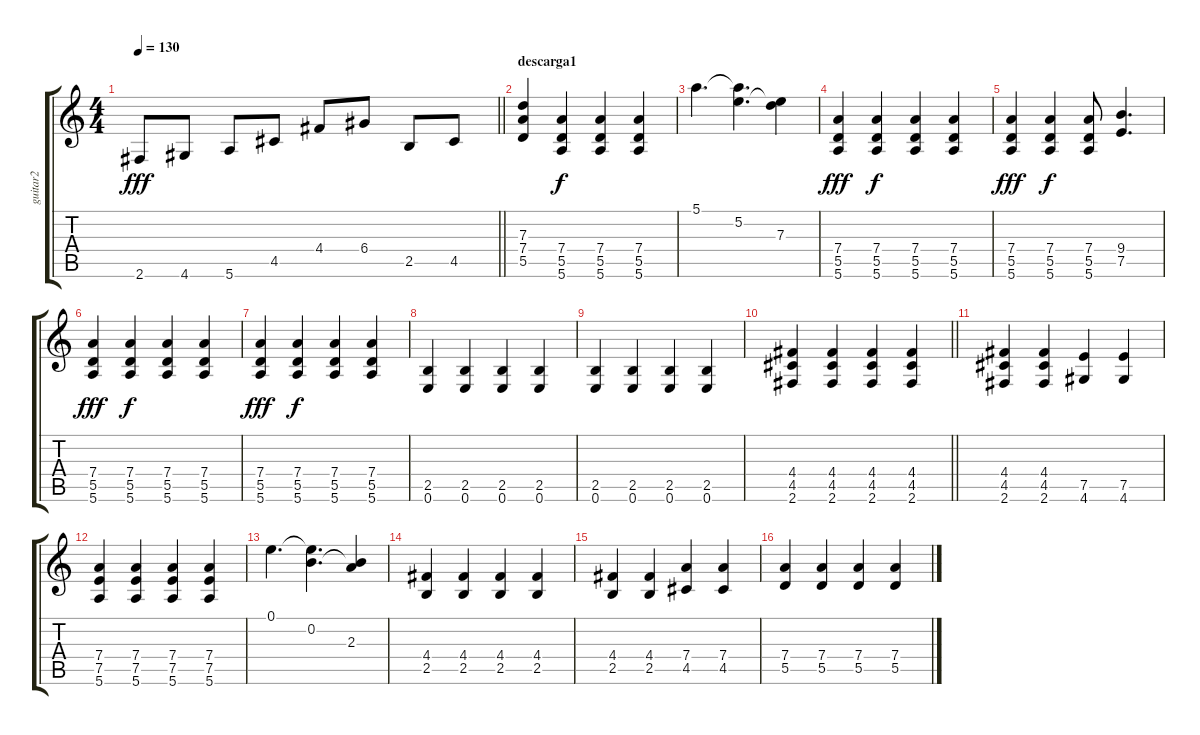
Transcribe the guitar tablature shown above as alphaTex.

\track ("guitar2" "guitar2") {instrument distortionguitar}
\staff {score tabs}
\tuning (E4 B3 G3 D3 A2 E2) {hide}
\ts (4 4)
\tempo 130
\clef g2
\barLineRight lightlight
\ks c
2.6.8{dy fff} 4.6.8 5.6.8 4.5.8 4.4.8 6.4.8 2.5.8 4.5.8 |
\section ("" "descarga1")
(7.3 7.4 5.5).4 (7.4 5.5 5.6).4{dy f} (7.4 5.5 5.6).4 (7.4 5.5 5.6).4 |
5.1.4{d} (5.1{t} 5.2).4{d} (5.2{t} 7.3).4 |
(7.4 5.5 5.6).4{dy fff} (7.4 5.5 5.6).4{dy f} (7.4 5.5 5.6).4 (7.4 5.5 5.6).4 |
(7.4 5.5 5.6).4{dy fff} (7.4 5.5 5.6).4{dy f} (7.4 5.5 5.6).8 (9.4 7.5).4{d} |
(7.4 5.5 5.6).4{dy fff} (7.4 5.5 5.6).4{dy f} (7.4 5.5 5.6).4 (7.4 5.5 5.6).4 |
(7.4 5.5 5.6).4{dy fff} (7.4 5.5 5.6).4{dy f} (7.4 5.5 5.6).4 (7.4 5.5 5.6).4 |
(2.5 0.6).4 (2.5 0.6).4 (2.5 0.6).4 (2.5 0.6).4 |
(2.5 0.6).4 (2.5 0.6).4 (2.5 0.6).4 (2.5 0.6).4 |
\barLineRight lightlight
(4.4 4.5 2.6).4 (4.4 4.5 2.6).4 (4.4 4.5 2.6).4 (4.4 4.5 2.6).4 |
(4.4 4.5 2.6).4 (4.4 4.5 2.6).4 (7.5 4.6).4 (7.5 4.6).4 |
(7.4 7.5 5.6).4 (7.4 7.5 5.6).4 (7.4 7.5 5.6).4 (7.4 7.5 5.6).4 |
0.1.4{d} (0.1{t} 0.2).4{d} (0.2{t} 2.3).4 |
(4.4 2.5).4 (4.4 2.5).4 (4.4 2.5).4 (4.4 2.5).4 |
(4.4 2.5).4 (4.4 2.5).4 (7.4 4.5).4 (7.4 4.5).4 |
(7.4 5.5).4 (7.4 5.5).4 (7.4 5.5).4 (7.4 5.5).4
